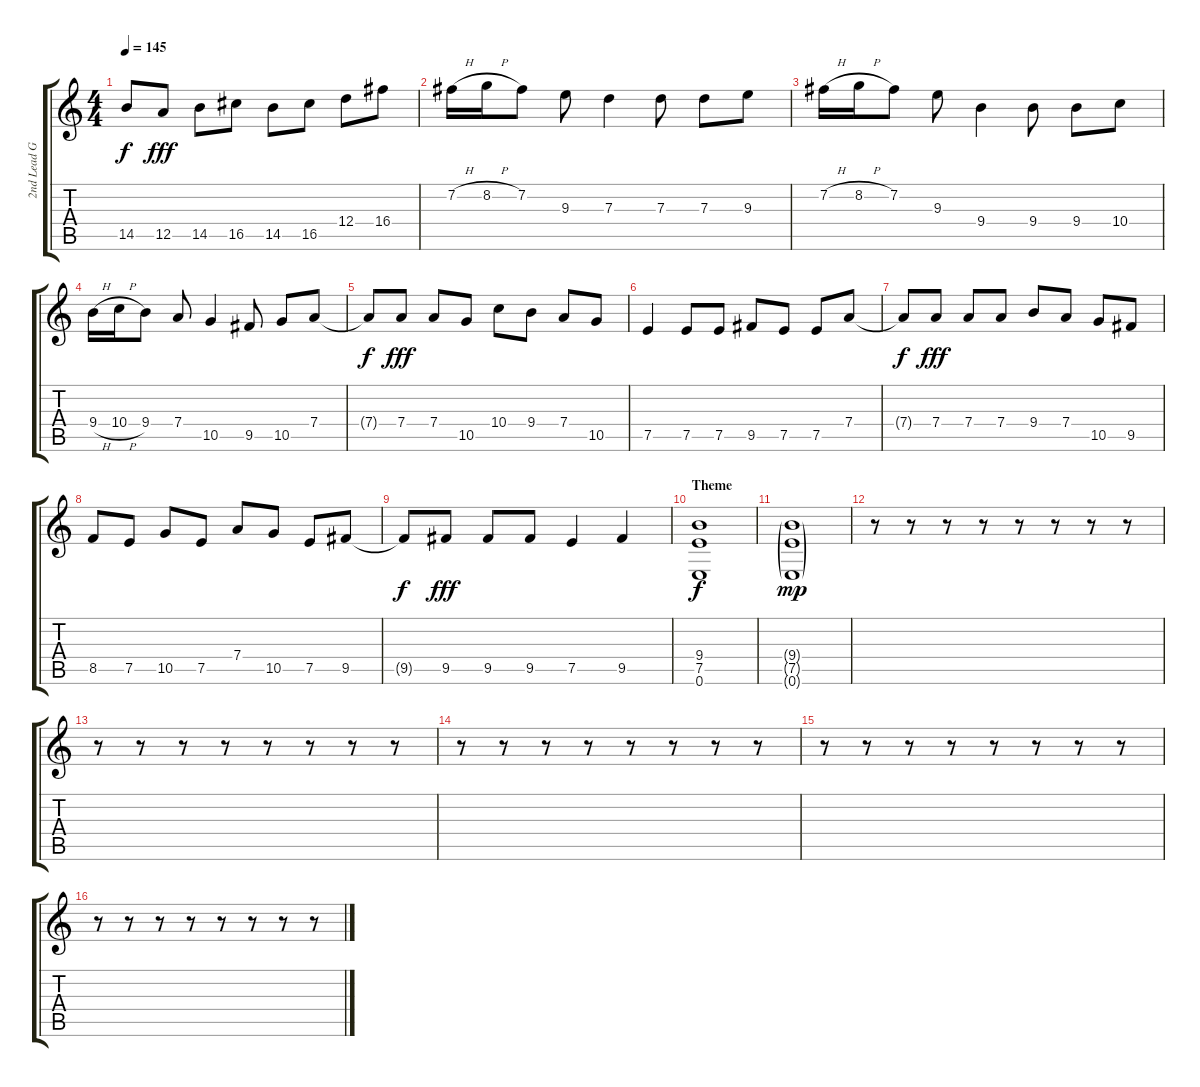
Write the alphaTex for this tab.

\track ("2nd Lead Guitar" "2nd Lead G") {instrument distortionguitar}
\staff {score tabs}
\tuning (E4 B3 G3 D3 A2 E2) {hide}
\ts (4 4)
\tempo 145
\clef g2
\ks c
14.5{t}.8{dy f} 12.5.8{dy fff} 14.5.8 16.5.8 14.5.8 16.5.8 12.4.8 16.4.8 |
7.2{h}.16 8.2{h}.16 7.2.8 9.3.8 7.3.4 7.3.8 7.3.8 9.3.8 |
7.2{h}.16 8.2{h}.16 7.2.8 9.3.8 9.4.4 9.4.8 9.4.8 10.4.8 |
9.4{h}.16 10.4{h}.16 9.4.8 7.4.8 10.5.4 9.5.8 10.5.8 7.4.8 |
7.4{t}.8{dy f} 7.4.8{dy fff} 7.4.8 10.5.8 10.4.8 9.4.8 7.4.8 10.5.8 |
7.5.4 7.5.8 7.5.8 9.5.8 7.5.8 7.5.8 7.4.8 |
7.4{t}.8{dy f} 7.4.8{dy fff} 7.4.8 7.4.8 9.4.8 7.4.8 10.5.8 9.5.8 |
8.5.8 7.5.8 10.5.8 7.5.8 7.4.8 10.5.8 7.5.8 9.5.8 |
9.5{t}.8{dy f} 9.5.8{dy fff} 9.5.8 9.5.8 7.5.4 9.5.4 |
\section ("" "Theme")
(9.4 7.5 0.6).1{dy f} |
(9.4{g} 7.5{g} 0.6{g}).1{dy mp} |
r.8 r.8 r.8 r.8 r.8 r.8 r.8 r.8 |
r.8 r.8 r.8 r.8 r.8 r.8 r.8 r.8 |
r.8 r.8 r.8 r.8 r.8 r.8 r.8 r.8 |
r.8 r.8 r.8 r.8 r.8 r.8 r.8 r.8 |
r.8 r.8 r.8 r.8 r.8 r.8 r.8 r.8
